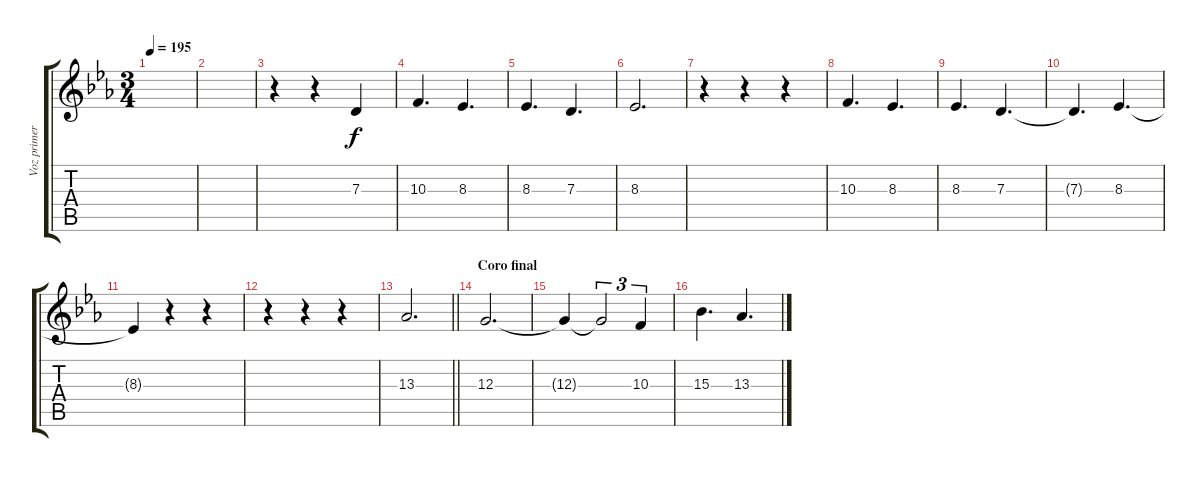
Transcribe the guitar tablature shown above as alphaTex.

\track ("Voz primera" "Voz primer") {instrument clarinet}
\staff {score tabs}
\tuning (E4 B3 G3 D3 A2 E2) {hide}
\ts (3 4)
\tempo 195
\clef g2
\ks eb
|
|
r.4 r.4 7.3.4 |
10.3.4{d} 8.3.4{d} |
8.3.4{d} 7.3.4{d} |
8.3.2{d} |
r.4 r.4 r.4 |
10.3.4{d} 8.3.4{d} |
8.3.4{d} 7.3.4{d} |
7.3{t}.4{d} 8.3.4{d} |
8.3{t}.4 r.4 r.4 |
r.4 r.4 r.4 |
\barLineRight lightlight
13.3.2{d} |
\section ("" "Coro final")
12.3.2{d} |
12.3{t}.4 12.3{t}.2{tu (3 2)} 10.3.4{tu (3 2)} |
15.3.4{d} 13.3.4{d}
